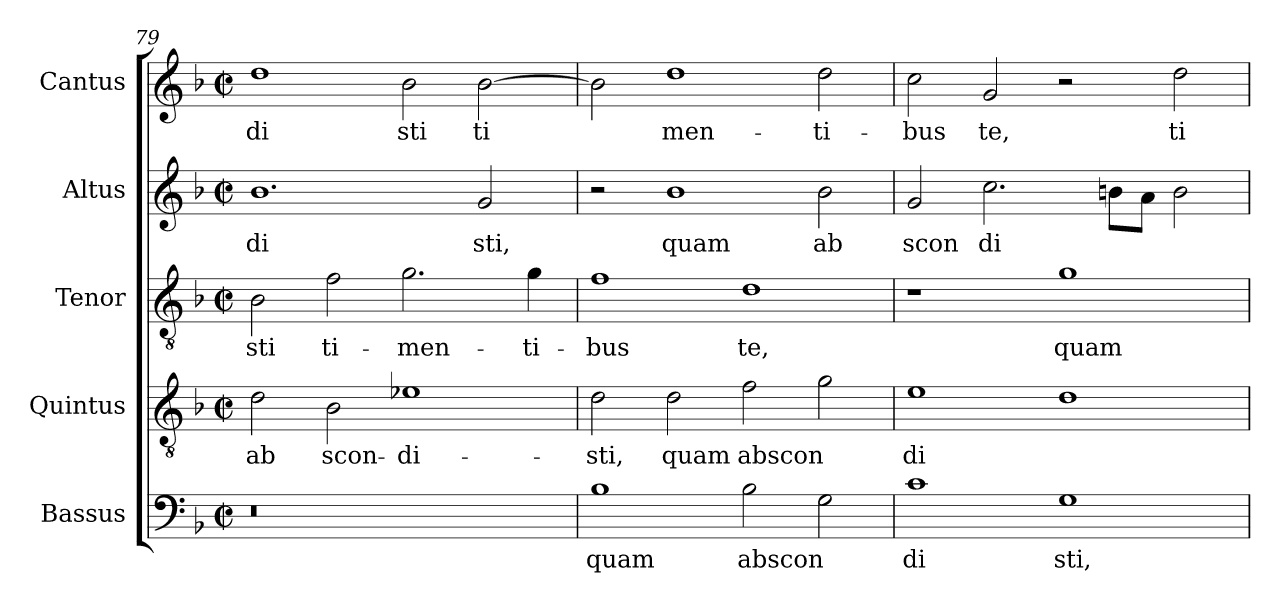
**kern	**text	**kern	**text	**kern	**text	**kern	**text	**kern	**text
*part5	*part5	*part4	*part4	*part3	*part3	*part2	*part2	*part1	*part1
*staff5	*staff5	*staff4	*staff4	*staff3	*staff3	*staff2	*staff2	*staff1	*staff1
*I"Bassus	*	*I"Quintus	*	*I"Tenor	*	*I"Altus	*	*I"Cantus	*
*clefF4	*	*clefGv2	*	*clefGv2	*	*clefG2	*	*clefG2	*
*k[b-]	*	*k[b-]	*	*k[b-]	*	*k[b-]	*	*k[b-]	*
*F:	*	*F:	*	*F:	*	*F:	*	*F:	*
*M2/2	*	*M2/2	*	*M2/2	*	*M2/2	*	*M2/2	*
*met(c|)	*	*met(c|)	*	*met(c|)	*	*met(c|)	*	*met(c|)	*
=79	=79	=79	=79	=79	=79	=79	=79	=79	=79
!	!	!	!LO:LY:b:cj	!	!LO:LY:b:cj	!	!LO:LY:b:cj	!	!LO:LY:b:cj
0r	.	2d\	ab	2B-\	-sti	1.b-	di	1dd	di
!	!	!	!LO:LY:b:cj	!	!LO:LY:b:cj	!	!	!	!
.	.	2B-\	scon-	2f\	ti-	.	.	.	.
!	!	!	!LO:LY:b:cj	!	!LO:LY:b:cj	!	!	!	!LO:LY:b:cj
.	.	1e-X	-di-	2.g\	-men-	.	.	2b-\	sti
!	!	!	!	!	!	!	!LO:LY:b:cj	!	!LO:LY:b:cj
.	.	.	.	.	.	2g/	sti,	[<2b-\	ti
!	!	!	!	!	!LO:LY:b:cj	!	!	!	!
.	.	.	.	4g\	-ti-	.	.	.	.
!!LO:LB:g=z
=80	=80	=80	=80	=80	=80	=80	=80	=80	=80
!	!LO:LY:b:cj	!	!LO:LY:b:cj	!	!LO:LY:b:cj	!	!	!	!LO:LY:b:cj
1B-	quam	2d\	-sti,	1f	-bus	2r	.	2b-\]	.
!	!	!	!LO:LY:b:cj	!	!	!	!LO:LY:b:cj	!	!LO:LY:b:cj
.	.	2d\	quam	.	.	1b-	quam	1dd	men-
!	!LO:LY:b:cj	!	!LO:LY:b:cj	!	!LO:LY:b:cj	!	!	!	!
2B-\	abscon	2f\	abscon	1d	te,	.	.	.	.
!	!LO:LY:b:cj	!	!LO:LY:b:cj	!	!	!	!LO:LY:b:cj	!	!LO:LY:b:cj
2G\	.	2g\	.	.	.	2b-\	ab	2dd\	-ti-
=81	=81	=81	=81	=81	=81	=81	=81	=81	=81
!	!LO:LY:b:cj	!	!LO:LY:b:cj	!	!	!	!LO:LY:b:cj	!	!LO:LY:b:cj
1c	di	1e	di	1r	.	2g/	scon	2cc\	-bus
!	!	!	!	!	!	!	!LO:LY:b:cj	!	!LO:LY:b:cj
.	.	.	.	.	.	2.cc\	di	2g/	te,
!	!LO:LY:b:cj	!	!LO:LY:b:cj	!	!LO:LY:b:cj	!	!	!	!
1G	sti,	1d	.	1g	quam	.	.	2r	.
!	!	!	!	!	!	!	!LO:LY:b:cj	!	!
.	.	.	.	.	.	8b\L	.	.	.
!	!	!	!	!	!	!	!LO:LY:b:cj	!	!
.	.	.	.	.	.	8a\J	.	.	.
!	!	!	!	!	!	!	!LO:LY:b:cj	!	!LO:LY:b:cj
.	.	.	.	.	.	2b\	.	2dd\	ti-
=	=	=	=	=	=	=	=	=	=
*-	*-	*-	*-	*-	*-	*-	*-	*-	*-
